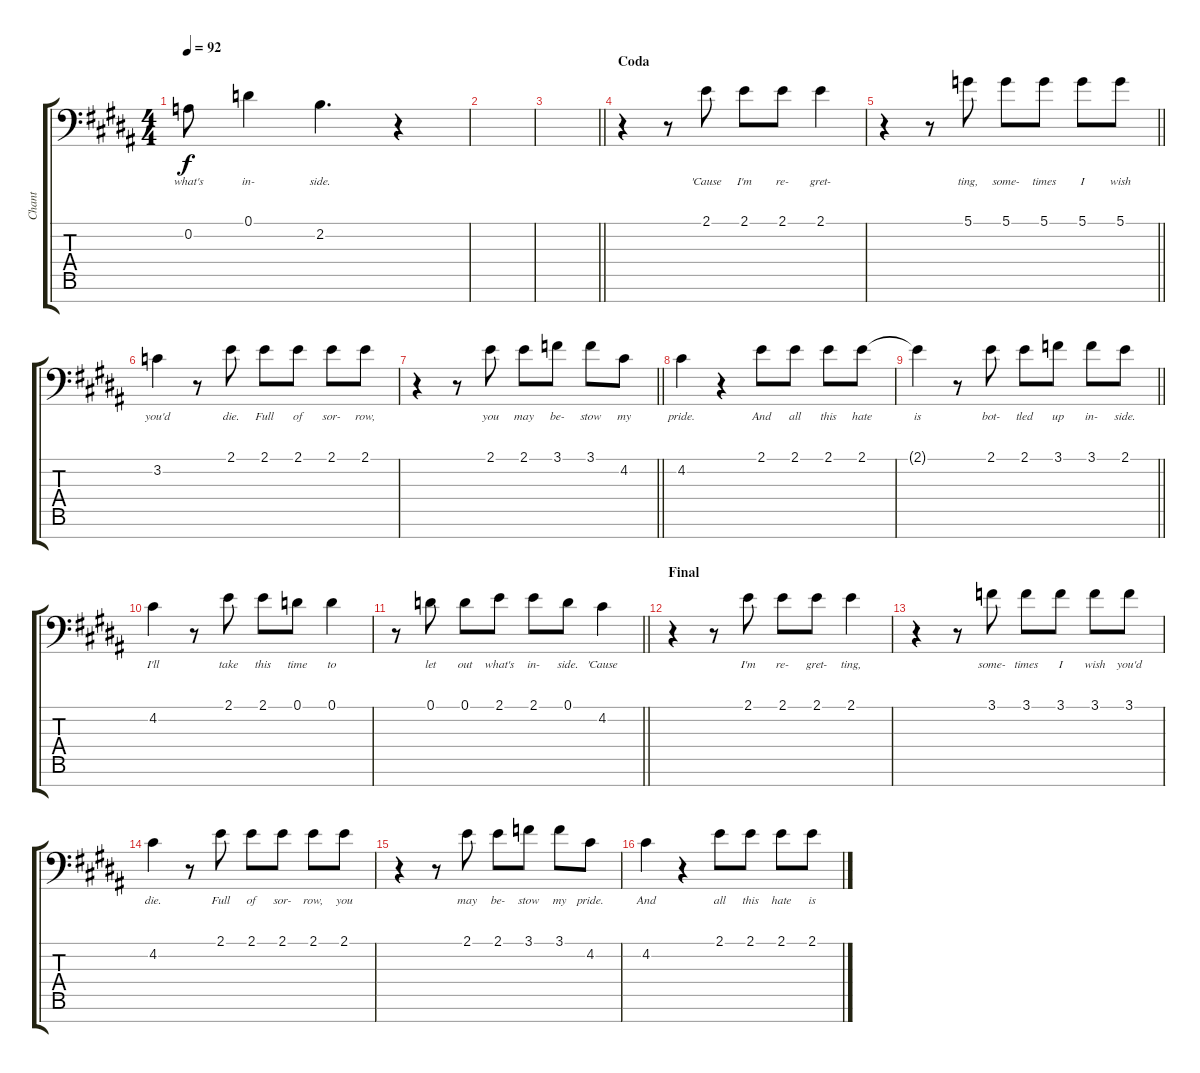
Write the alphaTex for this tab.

\track ("Chant" "Chant") {instrument trumpet}
\staff {score tabs}
\tuning (D4 A3 F3 C3 G2 D2 A1) {hide}
\ts (4 4)
\tempo 92
\clef f4
\ks b
0.2{t}.8{lyrics (0 "what's") lyrics (1 "") lyrics (2 "") lyrics (3 "") lyrics (4 "") dy f} 0.1.4{lyrics (0 "in-") lyrics (1 "") lyrics (2 "") lyrics (3 "") lyrics (4 "")} 2.2.4{d lyrics (0 "side.") lyrics (1 "") lyrics (2 "") lyrics (3 "") lyrics (4 "")} r.4 |
|
\barLineRight lightlight
|
\section ("" "Coda")
r.4 r.8 2.1.8{lyrics (0 "'Cause") lyrics (1 "") lyrics (2 "") lyrics (3 "") lyrics (4 "")} 2.1.8{lyrics (0 "I'm") lyrics (1 "") lyrics (2 "") lyrics (3 "") lyrics (4 "")} 2.1.8{lyrics (0 "re-") lyrics (1 "") lyrics (2 "") lyrics (3 "") lyrics (4 "")} 2.1.4{lyrics (0 "gret-") lyrics (1 "") lyrics (2 "") lyrics (3 "") lyrics (4 "")} |
\barLineRight lightlight
r.4 r.8 5.1.8{lyrics (0 "ting,") lyrics (1 "") lyrics (2 "") lyrics (3 "") lyrics (4 "")} 5.1.8{lyrics (0 "some-") lyrics (1 "") lyrics (2 "") lyrics (3 "") lyrics (4 "")} 5.1.8{lyrics (0 "times") lyrics (1 "") lyrics (2 "") lyrics (3 "") lyrics (4 "")} 5.1.8{lyrics (0 "I") lyrics (1 "") lyrics (2 "") lyrics (3 "") lyrics (4 "")} 5.1.8{lyrics (0 "wish") lyrics (1 "") lyrics (2 "") lyrics (3 "") lyrics (4 "")} |
3.2.4{lyrics (0 "you'd") lyrics (1 "") lyrics (2 "") lyrics (3 "") lyrics (4 "")} r.8 2.1.8{lyrics (0 "die.") lyrics (1 "") lyrics (2 "") lyrics (3 "") lyrics (4 "")} 2.1.8{lyrics (0 "Full") lyrics (1 "") lyrics (2 "") lyrics (3 "") lyrics (4 "")} 2.1.8{lyrics (0 "of") lyrics (1 "") lyrics (2 "") lyrics (3 "") lyrics (4 "")} 2.1.8{lyrics (0 "sor-") lyrics (1 "") lyrics (2 "") lyrics (3 "") lyrics (4 "")} 2.1.8{lyrics (0 "row,") lyrics (1 "") lyrics (2 "") lyrics (3 "") lyrics (4 "")} |
\barLineRight lightlight
r.4 r.8 2.1.8{lyrics (0 "you") lyrics (1 "") lyrics (2 "") lyrics (3 "") lyrics (4 "")} 2.1.8{lyrics (0 "may") lyrics (1 "") lyrics (2 "") lyrics (3 "") lyrics (4 "")} 3.1.8{lyrics (0 "be-") lyrics (1 "") lyrics (2 "") lyrics (3 "") lyrics (4 "")} 3.1.8{lyrics (0 "stow") lyrics (1 "") lyrics (2 "") lyrics (3 "") lyrics (4 "")} 4.2.8{lyrics (0 "my") lyrics (1 "") lyrics (2 "") lyrics (3 "") lyrics (4 "")} |
4.2.4{lyrics (0 "pride.") lyrics (1 "") lyrics (2 "") lyrics (3 "") lyrics (4 "")} r.4 2.1.8{lyrics (0 "And") lyrics (1 "") lyrics (2 "") lyrics (3 "") lyrics (4 "")} 2.1.8{lyrics (0 "all") lyrics (1 "") lyrics (2 "") lyrics (3 "") lyrics (4 "")} 2.1.8{lyrics (0 "this") lyrics (1 "") lyrics (2 "") lyrics (3 "") lyrics (4 "")} 2.1.8{lyrics (0 "hate") lyrics (1 "") lyrics (2 "") lyrics (3 "") lyrics (4 "")} |
\barLineRight lightlight
2.1{t}.4{lyrics (0 "is") lyrics (1 "") lyrics (2 "") lyrics (3 "") lyrics (4 "")} r.8 2.1.8{lyrics (0 "bot-") lyrics (1 "") lyrics (2 "") lyrics (3 "") lyrics (4 "")} 2.1.8{lyrics (0 "tled") lyrics (1 "") lyrics (2 "") lyrics (3 "") lyrics (4 "")} 3.1.8{lyrics (0 "up") lyrics (1 "") lyrics (2 "") lyrics (3 "") lyrics (4 "")} 3.1.8{lyrics (0 "in-") lyrics (1 "") lyrics (2 "") lyrics (3 "") lyrics (4 "")} 2.1.8{lyrics (0 "side.") lyrics (1 "") lyrics (2 "") lyrics (3 "") lyrics (4 "")} |
4.2.4{lyrics (0 "I'll") lyrics (1 "") lyrics (2 "") lyrics (3 "") lyrics (4 "")} r.8 2.1.8{lyrics (0 "take") lyrics (1 "") lyrics (2 "") lyrics (3 "") lyrics (4 "")} 2.1.8{lyrics (0 "this") lyrics (1 "") lyrics (2 "") lyrics (3 "") lyrics (4 "")} 0.1.8{lyrics (0 "time") lyrics (1 "") lyrics (2 "") lyrics (3 "") lyrics (4 "")} 0.1.4{lyrics (0 "to") lyrics (1 "") lyrics (2 "") lyrics (3 "") lyrics (4 "")} |
\barLineRight lightlight
r.8 0.1.8{lyrics (0 "let") lyrics (1 "") lyrics (2 "") lyrics (3 "") lyrics (4 "")} 0.1.8{lyrics (0 "out") lyrics (1 "") lyrics (2 "") lyrics (3 "") lyrics (4 "")} 2.1.8{lyrics (0 "what's") lyrics (1 "") lyrics (2 "") lyrics (3 "") lyrics (4 "")} 2.1.8{lyrics (0 "in-") lyrics (1 "") lyrics (2 "") lyrics (3 "") lyrics (4 "")} 0.1.8{lyrics (0 "side.") lyrics (1 "") lyrics (2 "") lyrics (3 "") lyrics (4 "")} 4.2.4{lyrics (0 "'Cause") lyrics (1 "") lyrics (2 "") lyrics (3 "") lyrics (4 "")} |
\section ("" "Final")
r.4 r.8 2.1.8{lyrics (0 "I'm") lyrics (1 "") lyrics (2 "") lyrics (3 "") lyrics (4 "")} 2.1.8{lyrics (0 "re-") lyrics (1 "") lyrics (2 "") lyrics (3 "") lyrics (4 "")} 2.1.8{lyrics (0 "gret-") lyrics (1 "") lyrics (2 "") lyrics (3 "") lyrics (4 "")} 2.1.4{lyrics (0 "ting,") lyrics (1 "") lyrics (2 "") lyrics (3 "") lyrics (4 "")} |
r.4 r.8 3.1.8{lyrics (0 "some-") lyrics (1 "") lyrics (2 "") lyrics (3 "") lyrics (4 "")} 3.1.8{lyrics (0 "times") lyrics (1 "") lyrics (2 "") lyrics (3 "") lyrics (4 "")} 3.1.8{lyrics (0 "I") lyrics (1 "") lyrics (2 "") lyrics (3 "") lyrics (4 "")} 3.1.8{lyrics (0 "wish") lyrics (1 "") lyrics (2 "") lyrics (3 "") lyrics (4 "")} 3.1.8{lyrics (0 "you'd") lyrics (1 "") lyrics (2 "") lyrics (3 "") lyrics (4 "")} |
4.2.4{lyrics (0 "die.") lyrics (1 "") lyrics (2 "") lyrics (3 "") lyrics (4 "")} r.8 2.1.8{lyrics (0 "Full") lyrics (1 "") lyrics (2 "") lyrics (3 "") lyrics (4 "")} 2.1.8{lyrics (0 "of") lyrics (1 "") lyrics (2 "") lyrics (3 "") lyrics (4 "")} 2.1.8{lyrics (0 "sor-") lyrics (1 "") lyrics (2 "") lyrics (3 "") lyrics (4 "")} 2.1.8{lyrics (0 "row,") lyrics (1 "") lyrics (2 "") lyrics (3 "") lyrics (4 "")} 2.1.8{lyrics (0 "you") lyrics (1 "") lyrics (2 "") lyrics (3 "") lyrics (4 "")} |
r.4 r.8 2.1.8{lyrics (0 "may") lyrics (1 "") lyrics (2 "") lyrics (3 "") lyrics (4 "")} 2.1.8{lyrics (0 "be-") lyrics (1 "") lyrics (2 "") lyrics (3 "") lyrics (4 "")} 3.1.8{lyrics (0 "stow") lyrics (1 "") lyrics (2 "") lyrics (3 "") lyrics (4 "")} 3.1.8{lyrics (0 "my") lyrics (1 "") lyrics (2 "") lyrics (3 "") lyrics (4 "")} 4.2.8{lyrics (0 "pride.") lyrics (1 "") lyrics (2 "") lyrics (3 "") lyrics (4 "")} |
4.2.4{lyrics (0 "And") lyrics (1 "") lyrics (2 "") lyrics (3 "") lyrics (4 "")} r.4 2.1.8{lyrics (0 "all") lyrics (1 "") lyrics (2 "") lyrics (3 "") lyrics (4 "")} 2.1.8{lyrics (0 "this") lyrics (1 "") lyrics (2 "") lyrics (3 "") lyrics (4 "")} 2.1.8{lyrics (0 "hate") lyrics (1 "") lyrics (2 "") lyrics (3 "") lyrics (4 "")} 2.1.8{lyrics (0 "is") lyrics (1 "") lyrics (2 "") lyrics (3 "") lyrics (4 "")}
